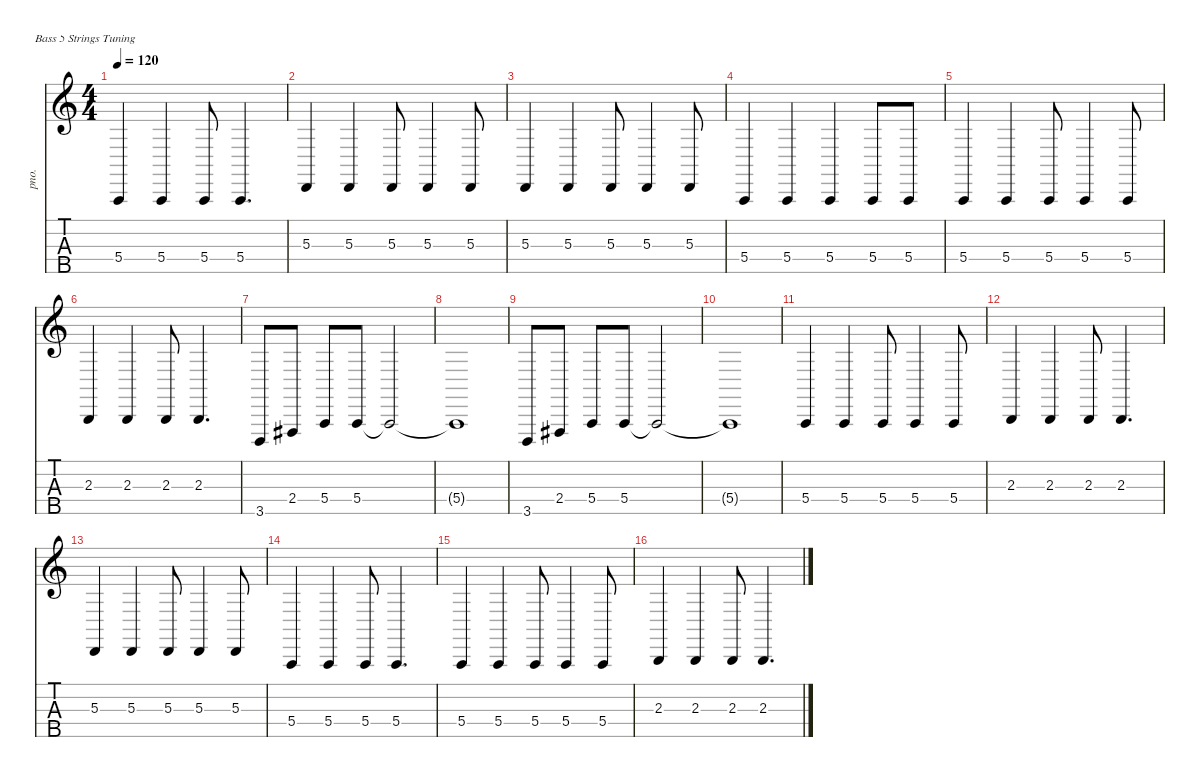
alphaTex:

\defaultSystemsLayout 4
\hideDynamics
\bracketExtendMode nobrackets
\otherSystemsTrackNameOrientation horizontal
\track ("Piano Bass" "pno.") {instrument brightacousticpiano}
\staff {score tabs}
\tuning (G2 D2 A1 E1 B0)
\ts (4 4)
\tempo 120
\clef g2
\ks c
5.4.4{dy ff} 5.4.4 5.4.8 5.4.4{d} |
5.3.4 5.3.4 5.3.8 5.3.4 5.3.8 |
5.3.4 5.3.4 5.3.8 5.3.4 5.3.8 |
5.4.4 5.4.4 5.4.4 5.4.8 5.4.8 |
5.4.4 5.4.4 5.4.8 5.4.4 5.4.8 |
2.3.4 2.3.4 2.3.8 2.3.4{d} |
3.5.8 2.4{acc #}.8 5.4.8{dy f} 5.4.8 5.4{t}.2 |
5.4{t}.1 |
3.5.8{dy ff} 2.4{acc #}.8 5.4.8{dy f} 5.4.8 5.4{t}.2 |
5.4{t}.1 |
5.4.4{dy ff} 5.4.4 5.4.8 5.4.4 5.4.8 |
2.3.4 2.3.4 2.3.8 2.3.4{d} |
5.3.4 5.3.4 5.3.8 5.3.4 5.3.8 |
5.4.4 5.4.4 5.4.8 5.4.4{d} |
5.4.4 5.4.4 5.4.8 5.4.4 5.4.8 |
2.3.4 2.3.4 2.3.8 2.3.4{d}
